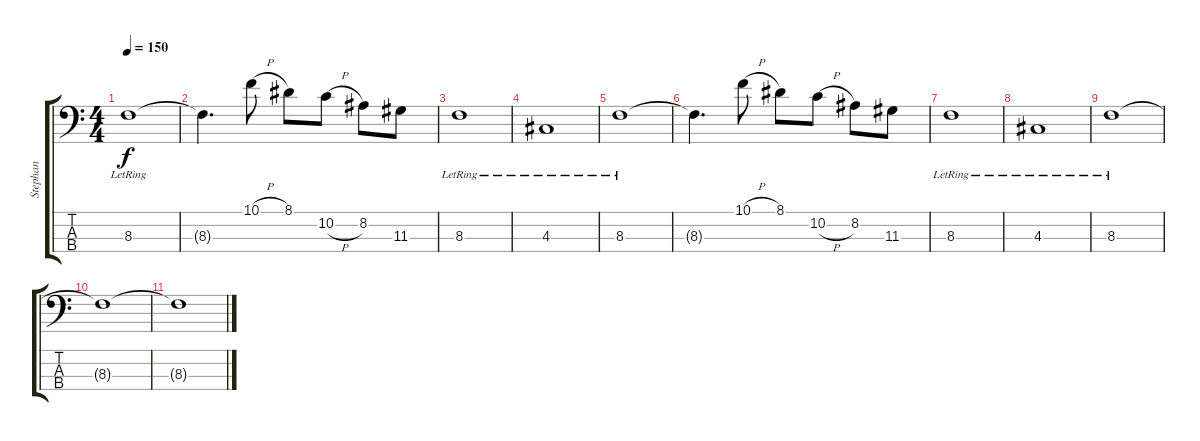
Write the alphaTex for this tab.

\track ("Stephan" "Stephan") {instrument electricbassfinger}
\staff {score tabs}
\tuning (G2 D2 A1 E1) {hide}
\ts (4 4)
\tempo 150
\clef f4
\ks c
8.3{lr}.1{dy f} |
8.3{t}.4{d} 10.1{h}.8 8.1.8 10.2{h}.8 8.2.8 11.3.8 |
8.3{lr}.1 |
4.3{lr}.1 |
8.3{lr}.1 |
8.3{t}.4{d} 10.1{h}.8 8.1.8 10.2{h}.8 8.2.8 11.3.8 |
8.3{lr}.1 |
4.3{lr}.1 |
8.3{lr}.1 |
8.3{t}.1{volume 0} |
8.3{t}.1
